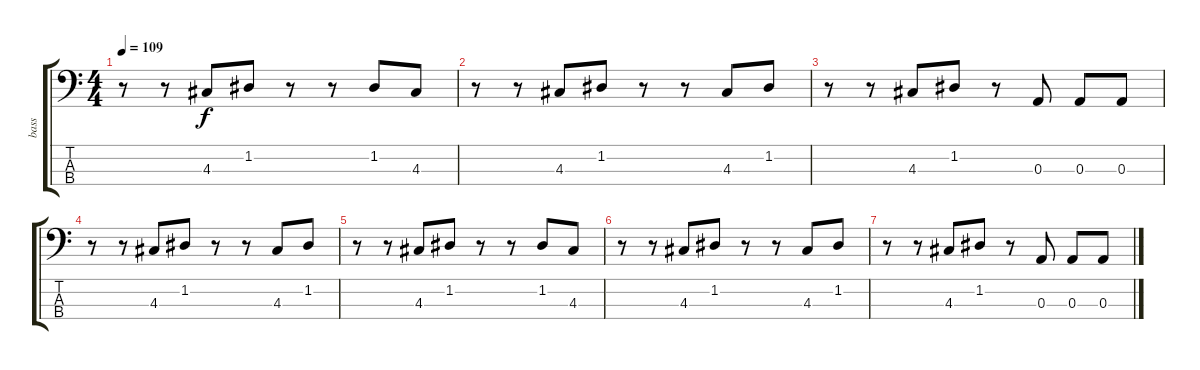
\track ("bass" "bass") {instrument electricbassfinger}
\staff {score tabs}
\tuning (G2 D2 A1 E1) {hide}
\ts (4 4)
\tempo 109
\clef f4
\ks c
r.8{dy f} r.8 4.3.8 1.2.8 r.8 r.8 1.2.8 4.3.8 |
r.8 r.8 4.3.8 1.2.8 r.8 r.8 4.3.8 1.2.8 |
r.8 r.8 4.3.8 1.2.8 r.8 0.3.8 0.3.8 0.3.8 |
r.8 r.8 4.3.8 1.2.8 r.8 r.8 4.3.8 1.2.8 |
r.8 r.8 4.3.8 1.2.8 r.8 r.8 1.2.8 4.3.8 |
r.8 r.8 4.3.8 1.2.8 r.8 r.8 4.3.8 1.2.8 |
r.8 r.8 4.3.8 1.2.8 r.8 0.3.8 0.3.8 0.3.8
